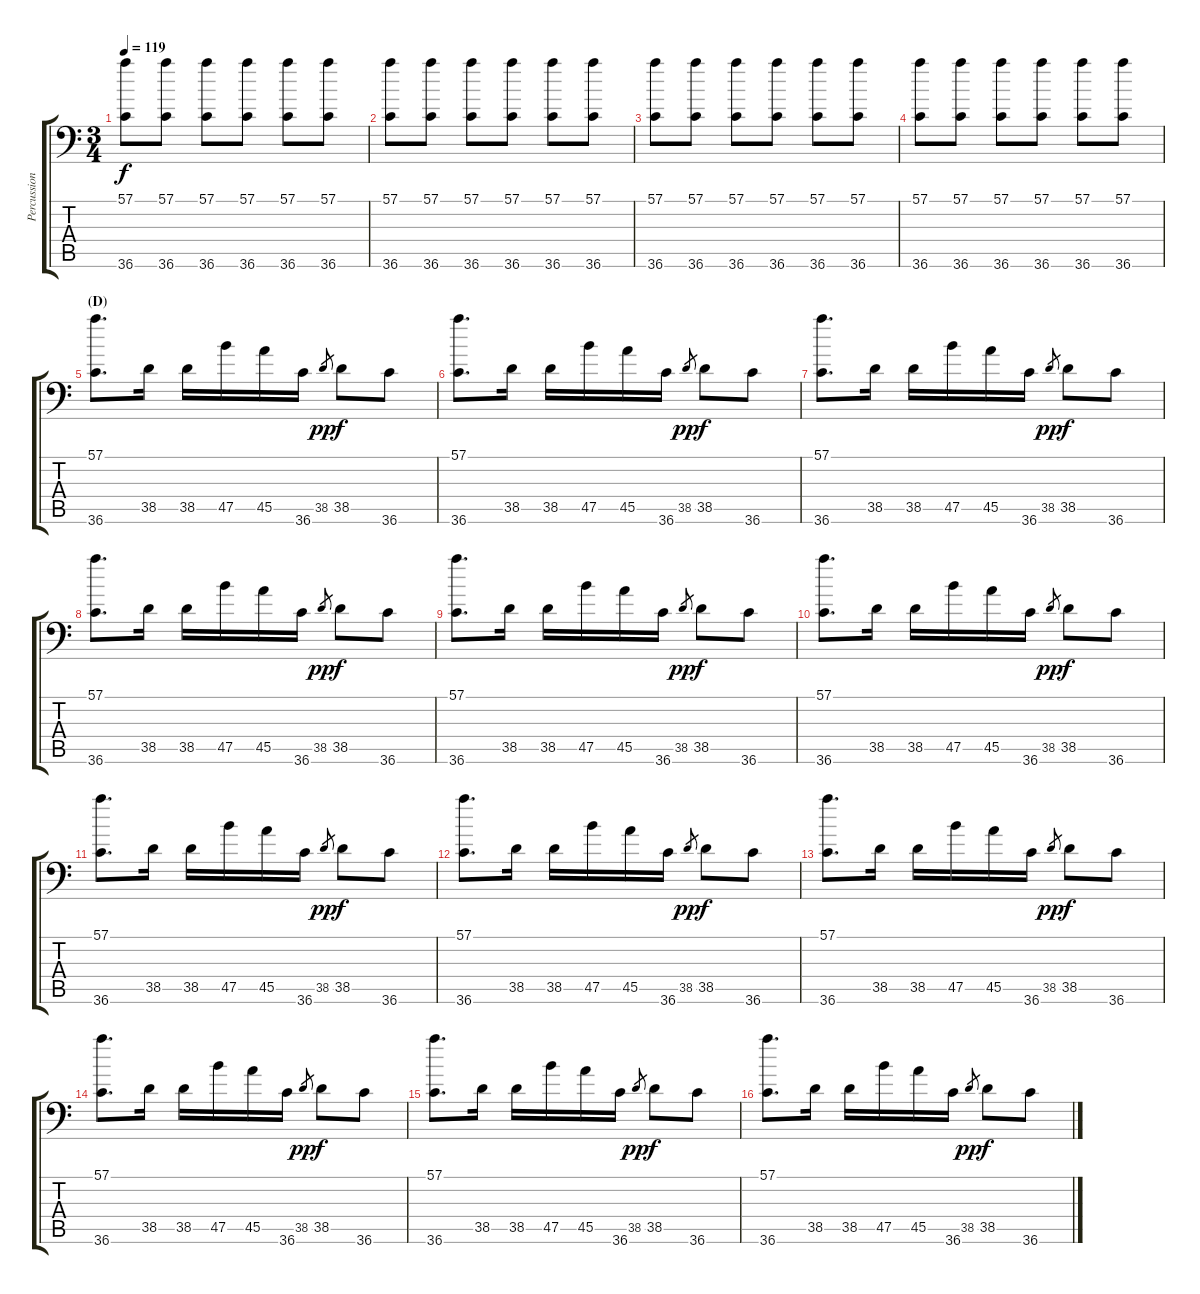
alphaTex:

\track ("Percussion" "Percussion") {instrument acousticgrandpiano}
\staff {score tabs}
\tuning (C-1 C-1 C-1 C-1 C-1 C-1) {hide}
\ts (3 4)
\tempo 119
\clef f4
\ks c
(57.1 36.6).8{dy f} (57.1 36.6).8 (57.1 36.6).8 (57.1 36.6).8 (57.1 36.6).8 (57.1 36.6).8 |
(57.1 36.6).8 (57.1 36.6).8 (57.1 36.6).8 (57.1 36.6).8 (57.1 36.6).8 (57.1 36.6).8 |
(57.1 36.6).8 (57.1 36.6).8 (57.1 36.6).8 (57.1 36.6).8 (57.1 36.6).8 (57.1 36.6).8 |
(57.1 36.6).8 (57.1 36.6).8 (57.1 36.6).8 (57.1 36.6).8 (57.1 36.6).8 (57.1 36.6).8 |
\section ("" "(D)")
(57.1 36.6).8{d} 38.5.16 38.5.16 47.5.16 45.5.16 36.6.16 38.5.8{gr dy pp} 38.5.8{dy f} 36.6.8 |
(57.1 36.6).8{d} 38.5.16 38.5.16 47.5.16 45.5.16 36.6.16 38.5.8{gr dy pp} 38.5.8{dy f} 36.6.8 |
(57.1 36.6).8{d} 38.5.16 38.5.16 47.5.16 45.5.16 36.6.16 38.5.8{gr dy pp} 38.5.8{dy f} 36.6.8 |
(57.1 36.6).8{d} 38.5.16 38.5.16 47.5.16 45.5.16 36.6.16 38.5.8{gr dy pp} 38.5.8{dy f} 36.6.8 |
(57.1 36.6).8{d} 38.5.16 38.5.16 47.5.16 45.5.16 36.6.16 38.5.8{gr dy pp} 38.5.8{dy f} 36.6.8 |
(57.1 36.6).8{d} 38.5.16 38.5.16 47.5.16 45.5.16 36.6.16 38.5.8{gr dy pp} 38.5.8{dy f} 36.6.8 |
(57.1 36.6).8{d} 38.5.16 38.5.16 47.5.16 45.5.16 36.6.16 38.5.8{gr dy pp} 38.5.8{dy f} 36.6.8 |
(57.1 36.6).8{d} 38.5.16 38.5.16 47.5.16 45.5.16 36.6.16 38.5.8{gr dy pp} 38.5.8{dy f} 36.6.8 |
(57.1 36.6).8{d} 38.5.16 38.5.16 47.5.16 45.5.16 36.6.16 38.5.8{gr dy pp} 38.5.8{dy f} 36.6.8 |
(57.1 36.6).8{d} 38.5.16 38.5.16 47.5.16 45.5.16 36.6.16 38.5.8{gr dy pp} 38.5.8{dy f} 36.6.8 |
(57.1 36.6).8{d} 38.5.16 38.5.16 47.5.16 45.5.16 36.6.16 38.5.8{gr dy pp} 38.5.8{dy f} 36.6.8 |
(57.1 36.6).8{d} 38.5.16 38.5.16 47.5.16 45.5.16 36.6.16 38.5.8{gr dy pp} 38.5.8{dy f} 36.6.8
